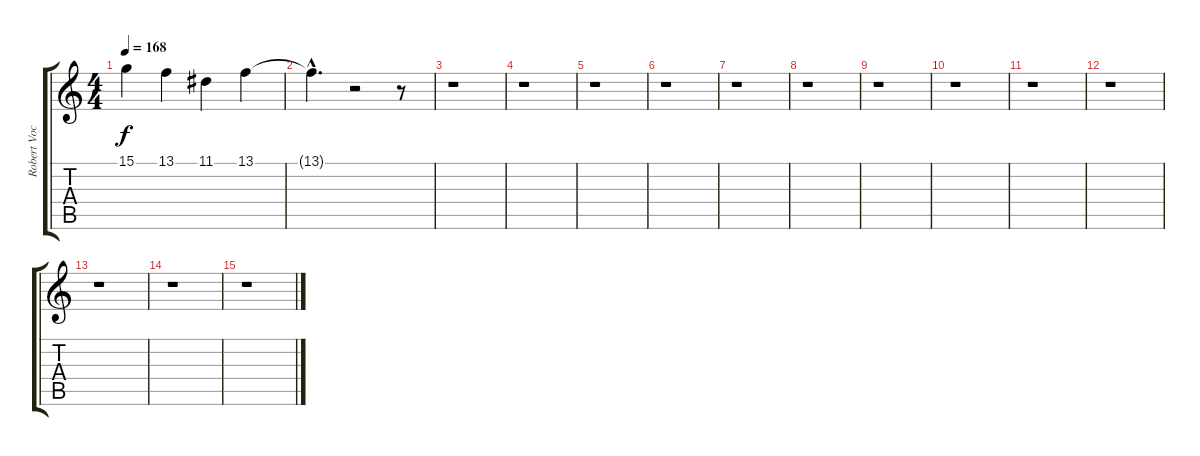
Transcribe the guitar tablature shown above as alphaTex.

\track ("Robert Vocals" "Robert Voc") {instrument piccolo}
\staff {score tabs}
\tuning (E4 B3 G3 D3 A2 E2) {hide}
\ts (4 4)
\tempo 168
\clef g2
\ks c
15.1.4{dy f} 13.1.4 11.1.4 13.1.4 |
13.1{hac t}.4{d} r.2 r.8 |
r.1 |
r.1 |
r.1 |
r.1 |
r.1 |
r.1 |
r.1 |
r.1 |
r.1 |
r.1 |
r.1 |
r.1 |
r.1
